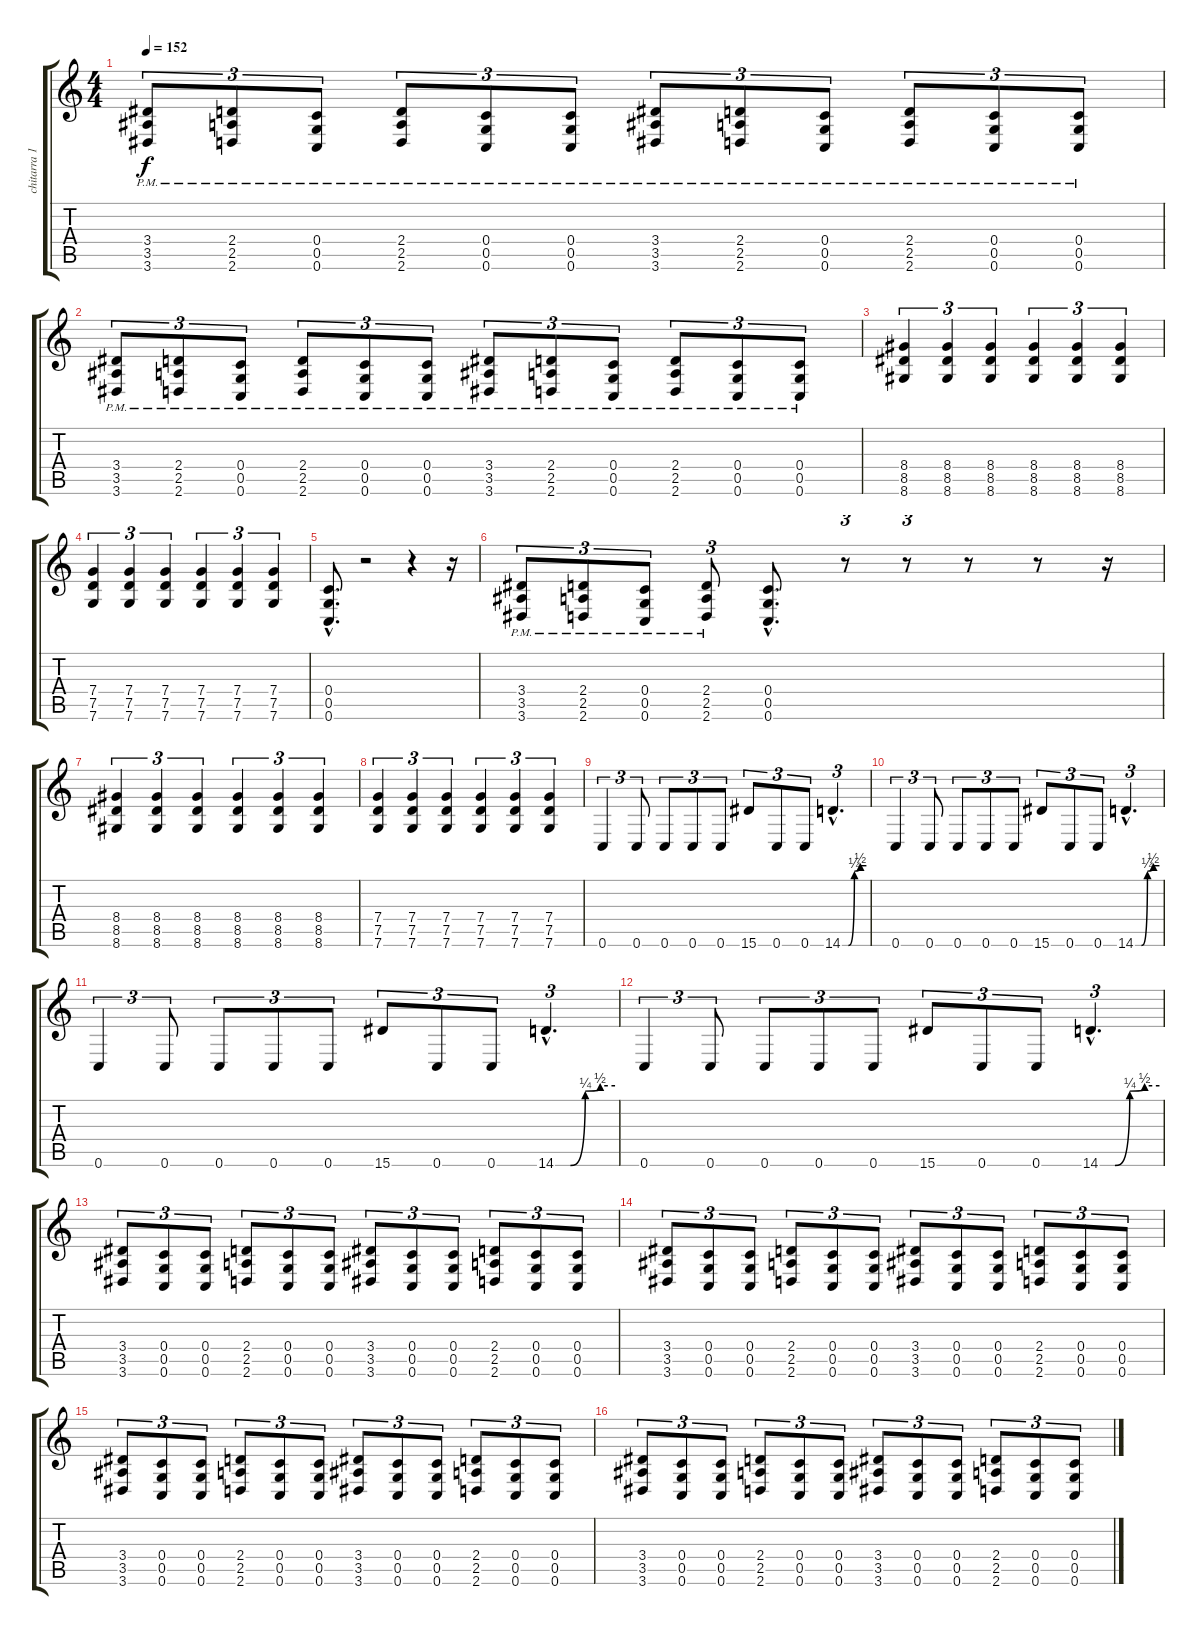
\track ("chitarra 1" "chitarra 1") {instrument electricguitarmuted}
\staff {score tabs}
\tuning (D4 A3 F3 C3 G2 C2) {hide}
\ts (4 4)
\tempo 152
\clef g2
\ks c
(3.4{pm} 3.5{pm} 3.6{pm}).8{tu (3 2) dy f} (2.4{pm} 2.5{pm} 2.6{pm}).8{tu (3 2)} (0.4{pm} 0.5{pm} 0.6{pm}).8{tu (3 2)} (2.4{pm} 2.5{pm} 2.6{pm}).8{tu (3 2)} (0.4{pm} 0.5{pm} 0.6{pm}).8{tu (3 2)} (0.4{pm} 0.5{pm} 0.6{pm}).8{tu (3 2)} (3.4{pm} 3.5{pm} 3.6{pm}).8{tu (3 2)} (2.4{pm} 2.5{pm} 2.6{pm}).8{tu (3 2)} (0.4{pm} 0.5{pm} 0.6{pm}).8{tu (3 2)} (2.4{pm} 2.5{pm} 2.6{pm}).8{tu (3 2)} (0.4{pm} 0.5{pm} 0.6{pm}).8{tu (3 2)} (0.4{pm} 0.5{pm} 0.6{pm}).8{tu (3 2)} |
(3.4{pm} 3.5{pm} 3.6{pm}).8{tu (3 2)} (2.4{pm} 2.5{pm} 2.6{pm}).8{tu (3 2)} (0.4{pm} 0.5{pm} 0.6{pm}).8{tu (3 2)} (2.4{pm} 2.5{pm} 2.6{pm}).8{tu (3 2)} (0.4{pm} 0.5{pm} 0.6{pm}).8{tu (3 2)} (0.4{pm} 0.5{pm} 0.6{pm}).8{tu (3 2)} (3.4{pm} 3.5 3.6{pm}).8{tu (3 2)} (2.4{pm} 2.5{pm} 2.6{pm}).8{tu (3 2)} (0.4{pm} 0.5{pm} 0.6{pm}).8{tu (3 2)} (2.4{pm} 2.5{pm} 2.6{pm}).8{tu (3 2)} (0.4{pm} 0.5{pm} 0.6{pm}).8{tu (3 2)} (0.4{pm} 0.5{pm} 0.6{pm}).8{tu (3 2)} |
(8.4 8.5 8.6).4{tu (3 2)} (8.4 8.5 8.6).4{tu (3 2)} (8.4 8.5 8.6).4{tu (3 2)} (8.4 8.5 8.6).4{tu (3 2)} (8.4 8.5 8.6).4{tu (3 2)} (8.4 8.5 8.6).4{tu (3 2)} |
(7.4 7.5 7.6).4{tu (3 2)} (7.4 7.5 7.6).4{tu (3 2)} (7.4 7.5 7.6).4{tu (3 2)} (7.4 7.5 7.6).4{tu (3 2)} (7.4 7.5 7.6).4{tu (3 2)} (7.4 7.5 7.6).4{tu (3 2)} |
(0.4{hac} 0.5{hac} 0.6{hac}).8{d} r.2 r.4 r.16 |
(3.4{pm} 3.5{pm} 3.6{pm}).8{tu (3 2)} (2.4 2.5{pm} 2.6{pm}).8{tu (3 2)} (0.4{pm} 0.5{pm} 0.6{pm}).8{tu (3 2)} (2.4{pm} 2.5{pm} 2.6{pm}).8{tu (3 2)} (0.4{hac} 0.5 0.6{hac}).8{d} r.8{tu (3 2)} r.8{tu (3 2)} r.8 r.8 r.16 |
(8.4 8.5 8.6).4{tu (3 2)} (8.4 8.5 8.6).4{tu (3 2)} (8.4 8.5 8.6).4{tu (3 2)} (8.4 8.5 8.6).4{tu (3 2)} (8.4 8.5 8.6).4{tu (3 2)} (8.4 8.5 8.6).4{tu (3 2)} |
(7.4 7.5 7.6).4{tu (3 2)} (7.4 7.5 7.6).4{tu (3 2)} (7.4 7.5 7.6).4{tu (3 2)} (7.4 7.5 7.6).4{tu (3 2)} (7.4 7.5 7.6).4{tu (3 2)} (7.4 7.5 7.6).4{tu (3 2)} |
0.6.4{tu (3 2) volume 16} 0.6.8{tu (3 2)} 0.6.8{tu (3 2)} 0.6.8{tu (3 2)} 0.6.8{tu (3 2)} 15.6.8{tu (3 2)} 0.6.8{tu (3 2)} 0.6.8{tu (3 2)} 14.6{be (custom 0 0 15 0 30 1 45 2 60 2) hac}.4{d tu (3 2)} |
0.6.4{tu (3 2)} 0.6.8{tu (3 2)} 0.6.8{tu (3 2)} 0.6.8{tu (3 2)} 0.6.8{tu (3 2)} 15.6.8{tu (3 2)} 0.6.8{tu (3 2)} 0.6.8{tu (3 2)} 14.6{be (custom 0 0 15 0 30 1 45 2 60 2) hac}.4{d tu (3 2)} |
0.6.4{tu (3 2)} 0.6.8{tu (3 2)} 0.6.8{tu (3 2)} 0.6.8{tu (3 2)} 0.6.8{tu (3 2)} 15.6.8{tu (3 2)} 0.6.8{tu (3 2)} 0.6.8{tu (3 2)} 14.6{be (custom 0 0 15 0 30 1 45 2 60 2) hac}.4{d tu (3 2)} |
0.6.4{tu (3 2)} 0.6.8{tu (3 2)} 0.6.8{tu (3 2)} 0.6.8{tu (3 2)} 0.6.8{tu (3 2)} 15.6.8{tu (3 2)} 0.6.8{tu (3 2)} 0.6.8{tu (3 2)} 14.6{be (custom 0 0 15 0 30 1 45 2 60 2) hac}.4{d tu (3 2)} |
(3.4 3.5 3.6).8{tu (3 2)} (0.4 0.5 0.6).8{tu (3 2)} (0.4 0.5 0.6).8{tu (3 2)} (2.4 2.5 2.6).8{tu (3 2)} (0.4 0.5 0.6).8{tu (3 2)} (0.4 0.5 0.6).8{tu (3 2)} (3.4 3.5 3.6).8{tu (3 2)} (0.4 0.5 0.6).8{tu (3 2)} (0.4 0.5 0.6).8{tu (3 2)} (2.4 2.5 2.6).8{tu (3 2)} (0.4 0.5 0.6).8{tu (3 2)} (0.4 0.5 0.6).8{tu (3 2)} |
(3.4 3.5 3.6).8{tu (3 2)} (0.4 0.5 0.6).8{tu (3 2)} (0.4 0.5 0.6).8{tu (3 2)} (2.4 2.5 2.6).8{tu (3 2)} (0.4 0.5 0.6).8{tu (3 2)} (0.4 0.5 0.6).8{tu (3 2)} (3.4 3.5 3.6).8{tu (3 2)} (0.4 0.5 0.6).8{tu (3 2)} (0.4 0.5 0.6).8{tu (3 2)} (2.4 2.5 2.6).8{tu (3 2)} (0.4 0.5 0.6).8{tu (3 2)} (0.4 0.5 0.6).8{tu (3 2)} |
(3.4 3.5 3.6).8{tu (3 2)} (0.4 0.5 0.6).8{tu (3 2)} (0.4 0.5 0.6).8{tu (3 2)} (2.4 2.5 2.6).8{tu (3 2)} (0.4 0.5 0.6).8{tu (3 2)} (0.4 0.5 0.6).8{tu (3 2)} (3.4 3.5 3.6).8{tu (3 2)} (0.4 0.5 0.6).8{tu (3 2)} (0.4 0.5 0.6).8{tu (3 2)} (2.4 2.5 2.6).8{tu (3 2)} (0.4 0.5 0.6).8{tu (3 2)} (0.4 0.5 0.6).8{tu (3 2)} |
(3.4 3.5 3.6).8{tu (3 2)} (0.4 0.5 0.6).8{tu (3 2)} (0.4 0.5 0.6).8{tu (3 2)} (2.4 2.5 2.6).8{tu (3 2)} (0.4 0.5 0.6).8{tu (3 2)} (0.4 0.5 0.6).8{tu (3 2)} (3.4 3.5 3.6).8{tu (3 2)} (0.4 0.5 0.6).8{tu (3 2)} (0.4 0.5 0.6).8{tu (3 2)} (2.4 2.5 2.6).8{tu (3 2)} (0.4 0.5 0.6).8{tu (3 2)} (0.4 0.5 0.6).8{tu (3 2)}
